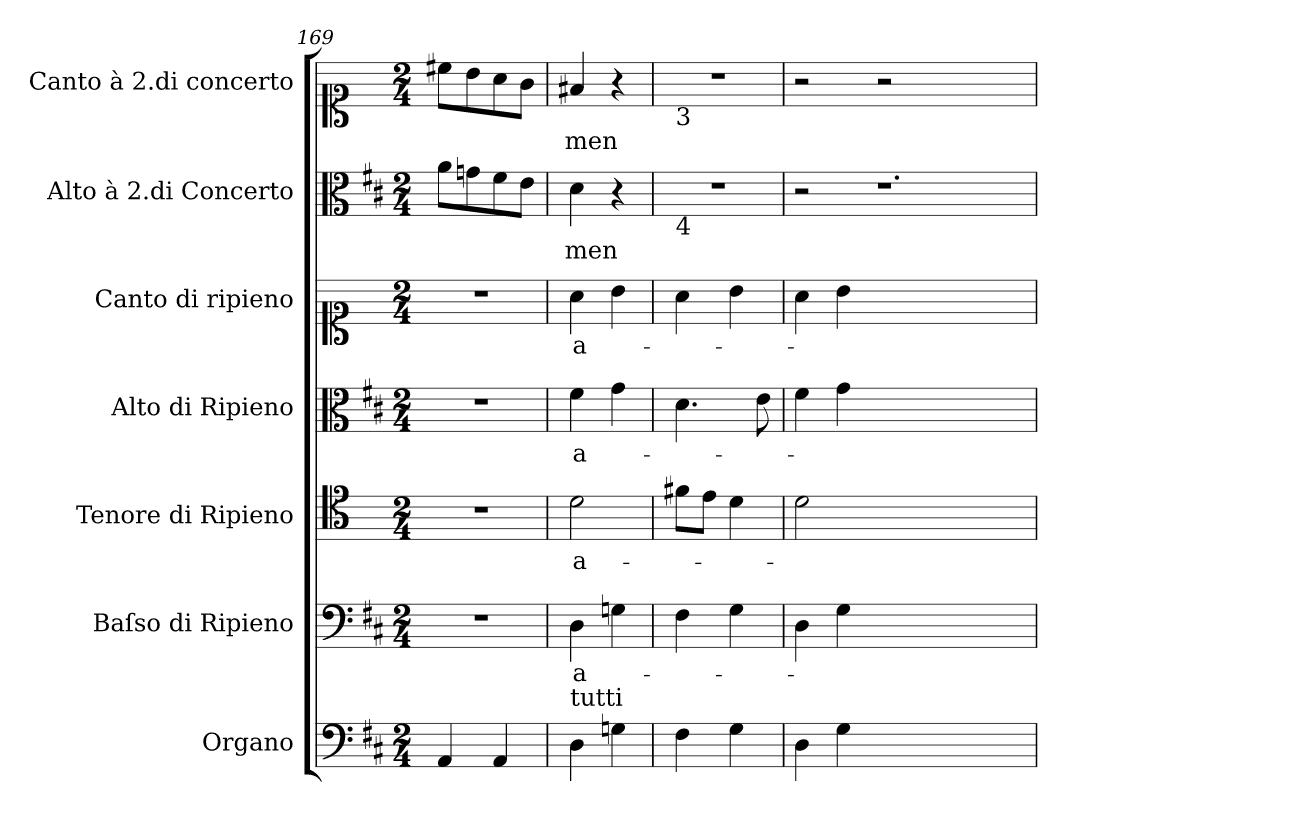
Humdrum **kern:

**kern	**kern	**text	**kern	**text	**kern	**text	**kern	**text	**kern	**text	**kern	**text
*part7	*part6	*part6	*part5	*part5	*part4	*part4	*part3	*part3	*part2	*part2	*part1	*part1
*staff7	*staff6	*staff6	*staff5	*staff5	*staff4	*staff4	*staff3	*staff3	*staff2	*staff2	*staff1	*staff1
*I"Organo	*I"Baſso di Ripieno	*	*I"Tenore di Ripieno	*	*I"Alto di Ripieno	*	*I"Canto di ripieno	*	*I"Alto à 2.di Concerto	*	*I"Canto à 2.di concerto	*
*I'org	*I'B rip	*	*I'T rip	*	*I'A rip	*	*	*	*I'A conc	*	*	*
*clefF4	*clefF4	*	*clefC4	*	*clefC3	*	*clefC1	*	*clefC3	*	*clefC1	*
*k[f#c#]	*k[f#c#]	*	*k[]	*	*k[f#c#]	*	*k[]	*	*k[f#c#]	*	*k[]	*
*M2/4	*M2/4	*	*M2/4	*	*M2/4	*	*M2/4	*	*M2/4	*	*M2/4	*
=169	=169	=169	=169	=169	=169	=169	=169	=169	=169	=169	=169	=169
4AA/	2r	.	2r	.	2r	.	2r	.	8a\L	.	8cc#\L	.
.	.	.	.	.	.	.	.	.	8gn\	.	8b\	.
4AA/	.	.	.	.	.	.	.	.	8f#\	.	8a\	.
.	.	.	.	.	.	.	.	.	8e\J	.	8g\J	.
=170	=170	=170	=170	=170	=170	=170	=170	=170	=170	=170	=170	=170
!LO:TX:a:t=tutti	!	!	!	!	!	!	!	!	!	!	!	!
4D\	4D\	a-	2d\	a-	4f#\	a-	4a\	a-	4d\	-men	4f#/	-men
4Gn\	4Gn\	.	.	.	4g\	.	4b\	.	4r	.	4r	.
=171	=171	=171	=171	=171	=171	=171	=171	=171	=171	=171	=171	=171
!	!	!	!	!	!	!	!	!	!	!	!LO:TX:b:t=3	!
!	!	!	!	!	!	!	!	!	!LO:TX:b:t=4	!	!	!
4F#\	4F#\	.	8f#\L	.	4.d\	.	4a\	.	2r	.	2r	.
.	.	.	8e\J	.	.	.	.	.	.	.	.	.
4G\	4G\	.	4d\	.	.	.	4b\	.	.	.	.	.
.	.	.	.	.	8e\	.	.	.	.	.	.	.
=172	=172	=172	=172	=172	=172	=172	=172	=172	=172	=172	=172	=172
4D\	4D\	.	2d\	.	4f#\	.	4a\	.	2r	.	2r	.
4G\	4G\	.	.	.	4g\	.	4b\	.	.	.	.	.
1.ryy	1.ryy	.	1.ryy	.	1.ryy	.	1.ryy	.	1.r	.	2r	.
.	.	.	.	.	.	.	.	.	.	.	1ryy	.
=	=	=	=	=	=	=	=	=	=	=	=	=
*-	*-	*-	*-	*-	*-	*-	*-	*-	*-	*-	*-	*-
